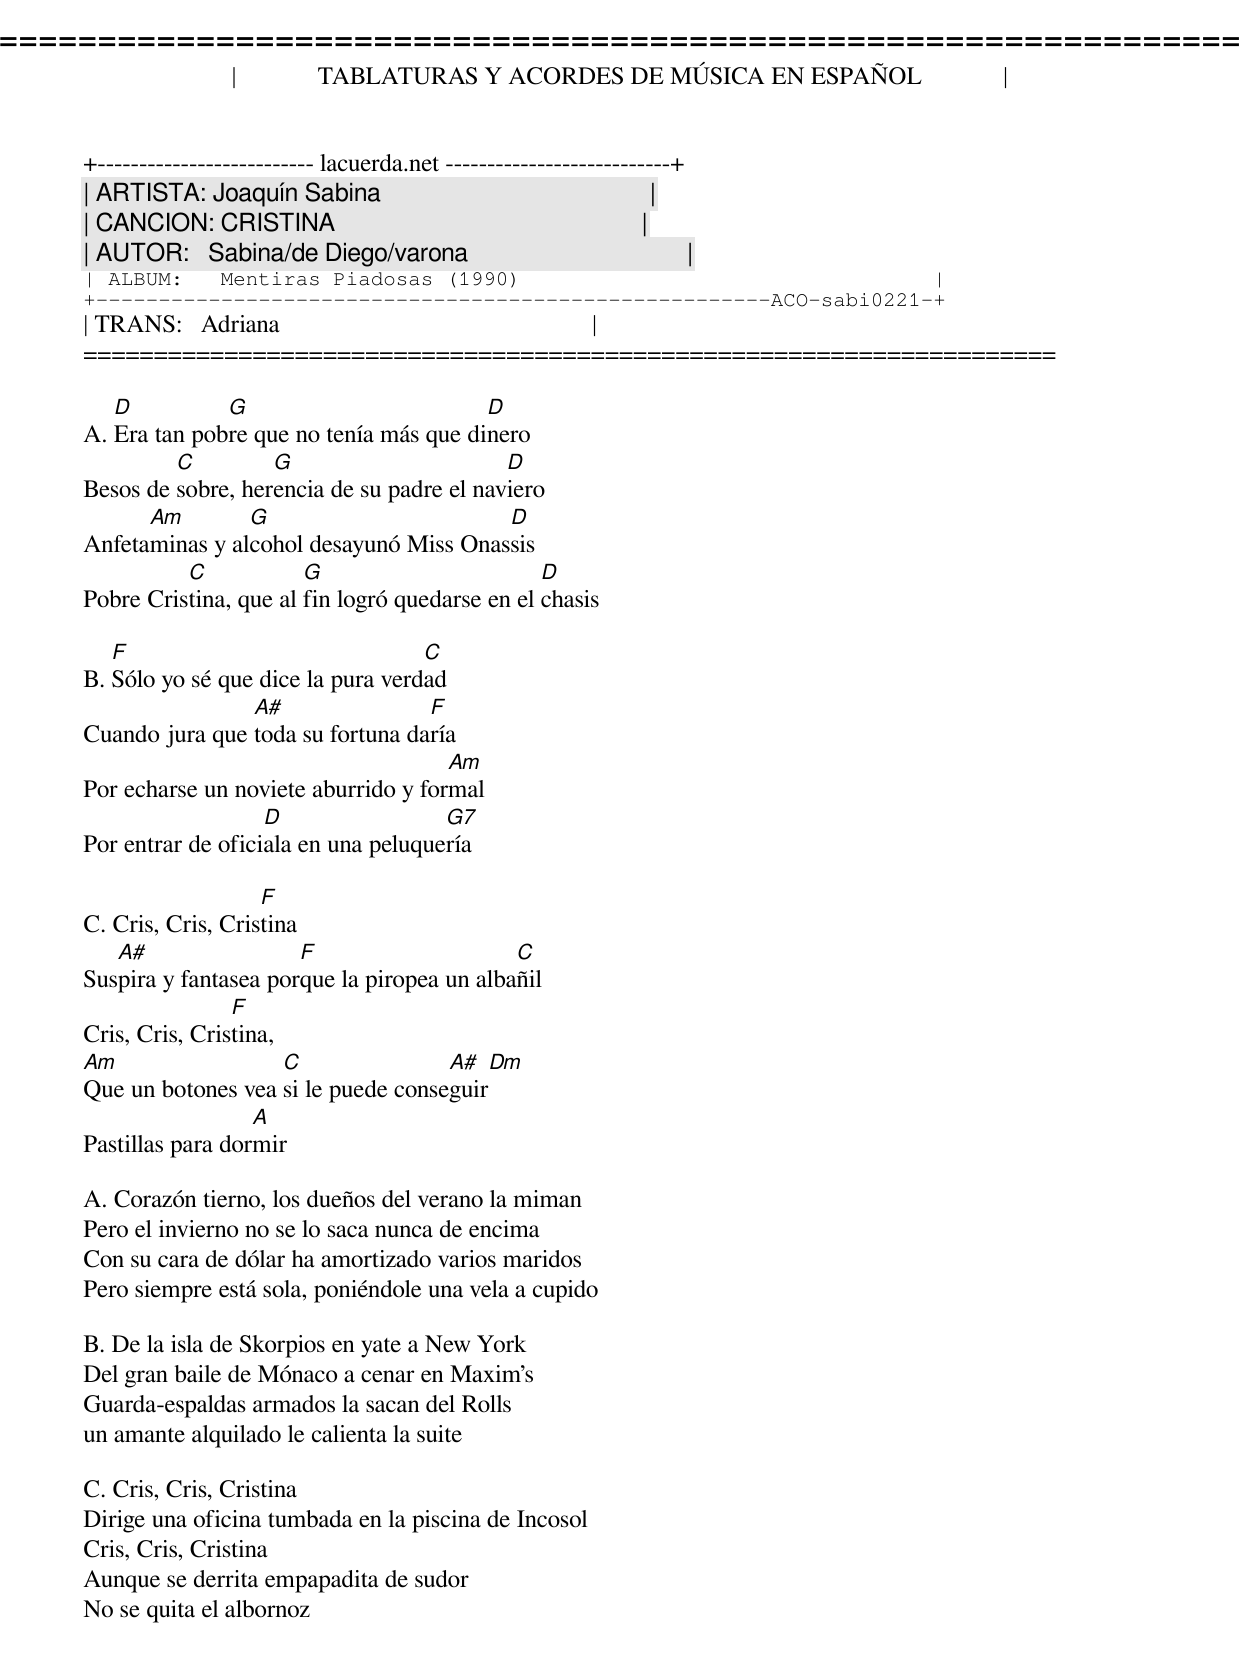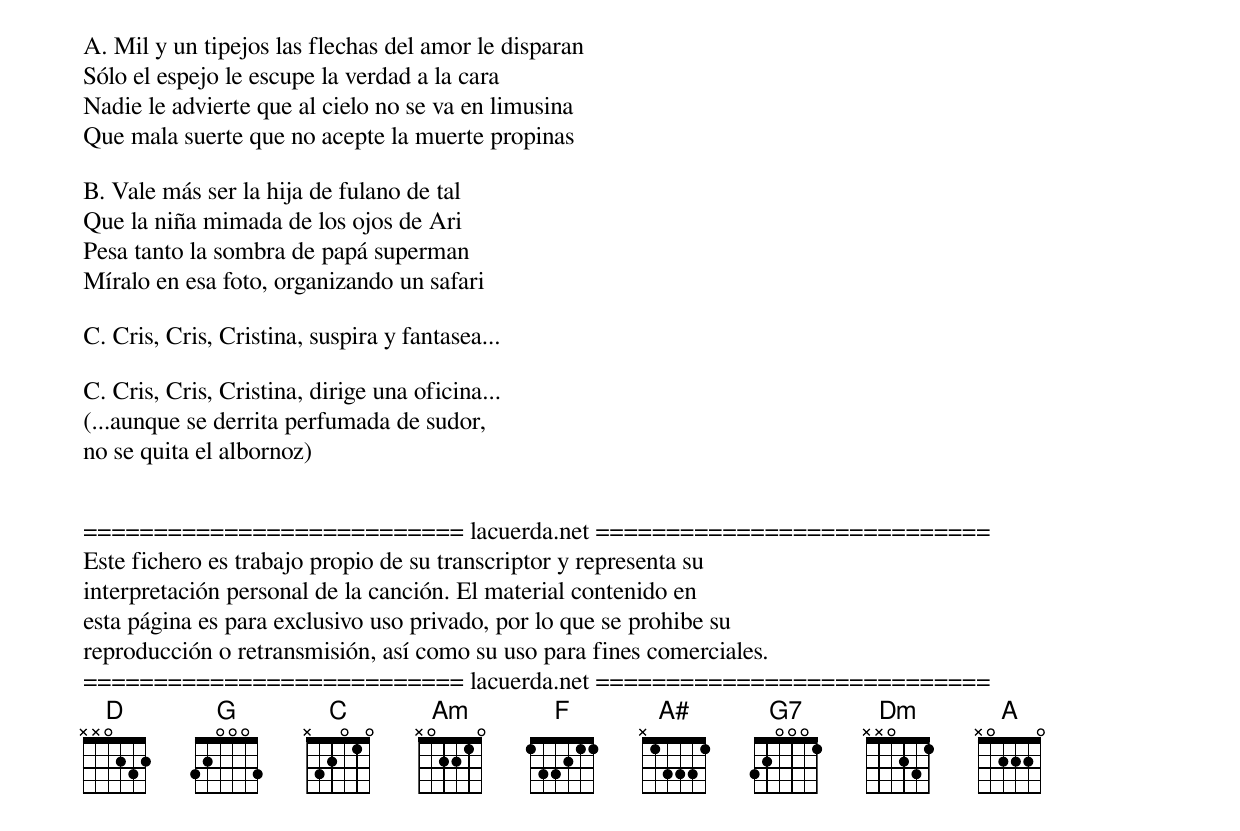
=====================================================================
|             TABLATURAS Y ACORDES DE MÚSICA EN ESPAÑOL             |
+-------------------------- lacuerda.net ---------------------------+
| ARTISTA: Joaquín Sabina                                           |
| CANCION: CRISTINA                                                 |
| AUTOR:   Sabina/de Diego/varona                                   |
| ALBUM:   Mentiras Piadosas (1990)                                 |
+------------------------------------------------------ACO-sabi0221-+
| TRANS:   Adriana                                                  |
=====================================================================

   D          G                         D
A. Era tan pobre que no tenía más que dinero
         C         G                       D
Besos de sobre, herencia de su padre el naviero
      Am        G                       D
Anfetaminas y alcohol desayunó Miss Onassis
          C            G                        D
Pobre Cristina, que al fin logró quedarse en el chasis

   F                               C
B. Sólo yo sé que dice la pura verdad
                A#                F
Cuando jura que toda su fortuna daría
                                     Am
Por echarse un noviete aburrido y formal
                   D                 G7
Por entrar de oficiala en una peluquería

                   F
C. Cris, Cris, Cristina
   A#                 F                     C
Suspira y fantasea porque la piropea un albañil
                F
Cris, Cris, Cristina,
Am                 C                A#   Dm
Que un botones vea si le puede conseguir
                  A
Pastillas para dormir

A. Corazón tierno, los dueños del verano la miman
Pero el invierno no se lo saca nunca de encima
Con su cara de dólar ha amortizado varios maridos
Pero siempre está sola, poniéndole una vela a cupido

B. De la isla de Skorpios en yate a New York
Del gran baile de Mónaco a cenar en Maxim's
Guarda-espaldas armados la sacan del Rolls
un amante alquilado le calienta la suite

C. Cris, Cris, Cristina
Dirige una oficina tumbada en la piscina de Incosol
Cris, Cris, Cristina
Aunque se derrita empapadita de sudor
No se quita el albornoz

A. Mil y un tipejos las flechas del amor le disparan
Sólo el espejo le escupe la verdad a la cara
Nadie le advierte que al cielo no se va en limusina
Que mala suerte que no acepte la muerte propinas

B. Vale más ser la hija de fulano de tal
Que la niña mimada de los ojos de Ari
Pesa tanto la sombra de papá superman
Míralo en esa foto, organizando un safari

C. Cris, Cris, Cristina, suspira y fantasea...

C. Cris, Cris, Cristina, dirige una oficina...
(...aunque se derrita perfumada de sudor,
no se quita el albornoz)


=========================== lacuerda.net ============================
Este fichero es trabajo propio de su transcriptor y representa su
interpretación personal de la canción. El material contenido en
esta página es para exclusivo uso privado, por lo que se prohibe su
reproducción o retransmisión, así como su uso para fines comerciales.
=========================== lacuerda.net ============================
